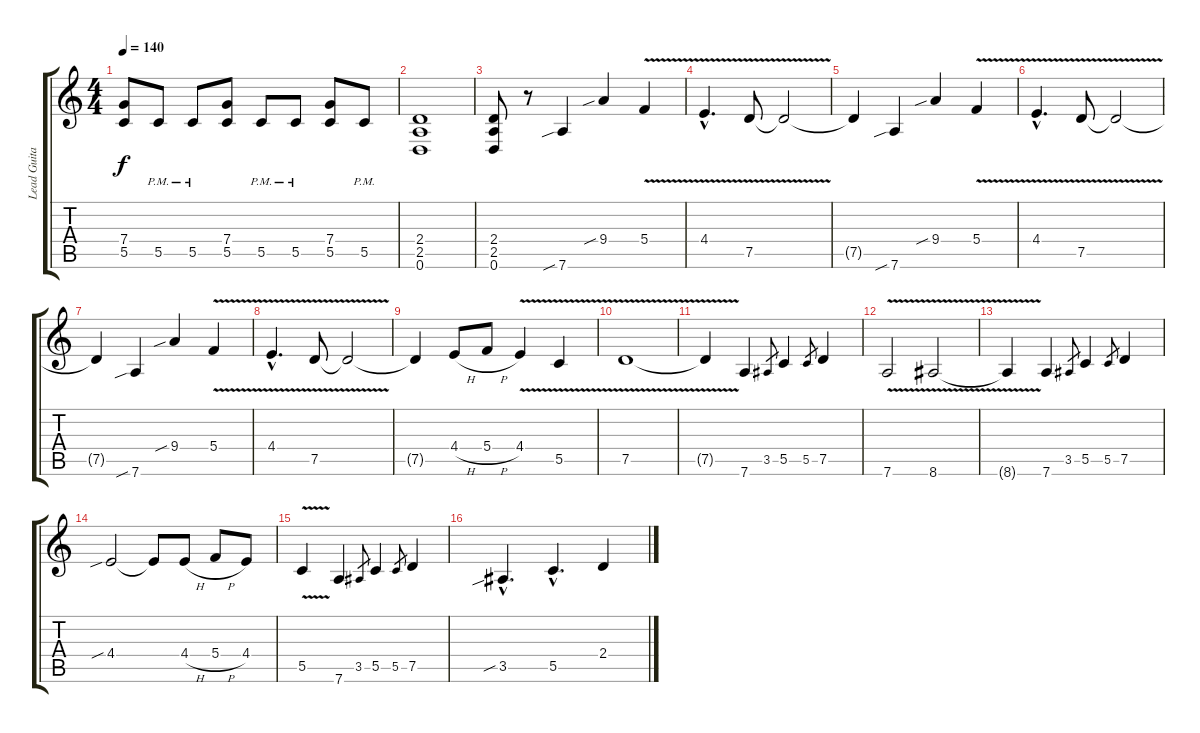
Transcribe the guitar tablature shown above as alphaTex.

\track ("Lead Guitar" "Lead Guita") {instrument distortionguitar}
\staff {score tabs}
\tuning (D4 A3 F3 C3 G2 D2) {hide}
\ts (4 4)
\tempo 140
\clef g2
\ks c
(7.4 5.5).8{dy f} 5.5{pm}.8 5.5{pm}.8 (7.4 5.5).8 5.5{pm}.8 5.5{pm}.8 (7.4 5.5).8 5.5{pm}.8 |
(2.4 2.5 0.6).1 |
(2.4 2.5 0.6).8 r.8 7.6{sib}.4 9.4{sib}.4 5.4{v}.4 |
4.4{v hac}.4{d} 7.5{v}.8 7.5{t}.2 |
7.5{t}.4 7.6{sib}.4 9.4{sib}.4 5.4{v}.4 |
4.4{v hac}.4{d} 7.5{v}.8 7.5{t}.2 |
7.5{t}.4 7.6{sib}.4 9.4{sib}.4 5.4{v}.4 |
4.4{v hac}.4{d} 7.5{v}.8 7.5{t}.2 |
7.5{t}.4 4.4{h}.8 5.4{h}.8 4.4{v}.4 5.5{v}.4 |
7.5{v}.1 |
7.5{t}.4 7.6.4 3.5.8{gr} 5.5.4 5.5.8{gr} 7.5.4 |
7.6{v}.2 8.6{v}.2 |
8.6{t}.4 7.6.4 3.5.8{gr} 5.5.4 5.5.8{gr} 7.5.4 |
4.4{sib}.2 4.4{t}.8 4.4{h}.8 5.4{h}.8 4.4.8 |
5.5{v}.4 7.6.4 3.5.8{gr} 5.5.4 5.5.8{gr} 7.5.4 |
3.5{sib hac}.4{d} 5.5{hac}.4{d} 2.4.4
